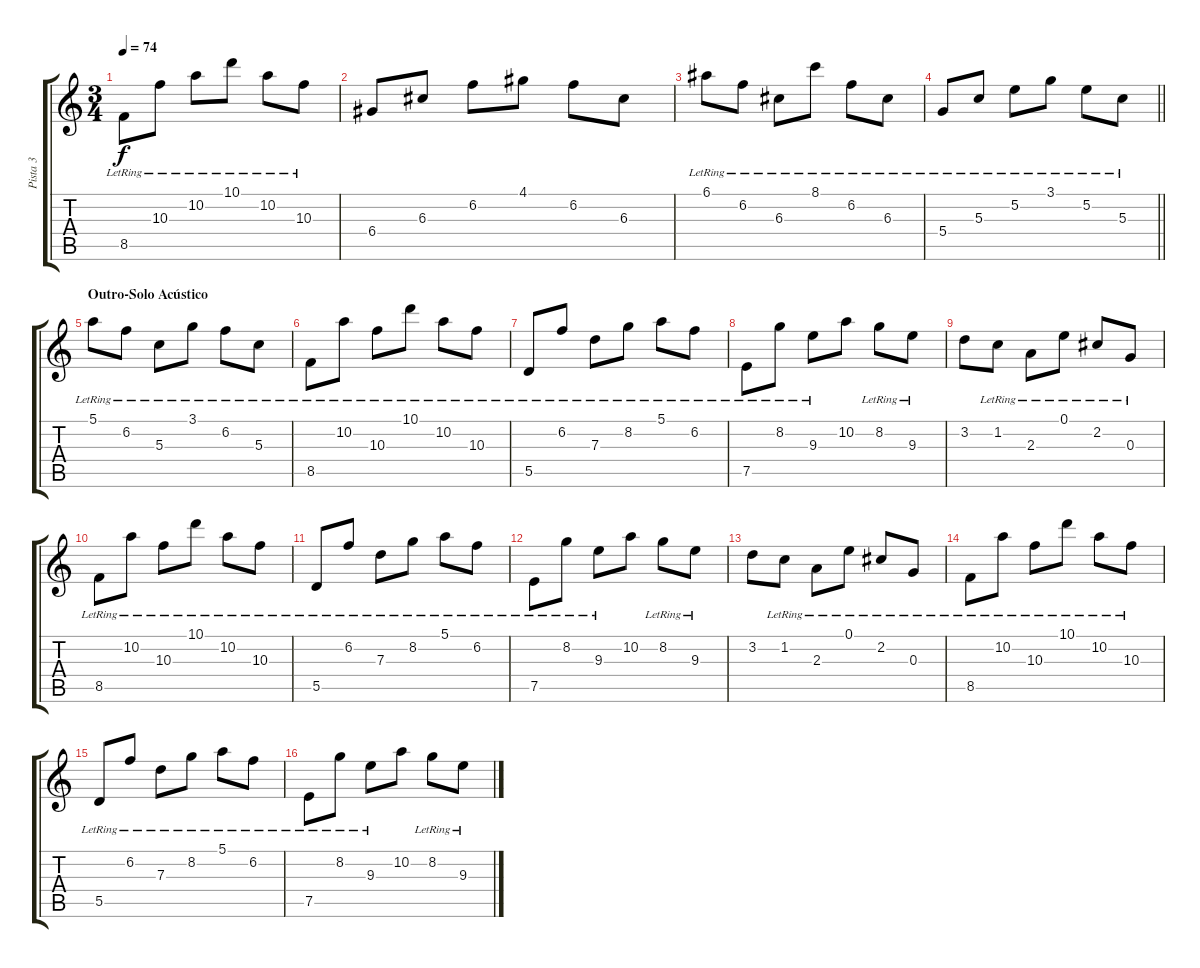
\track ("Pista 3" "Pista 3") {instrument electricguitarjazz}
\staff {score tabs}
\tuning (E4 B3 G3 D3 A2 D2) {hide}
\ts (3 4)
\tempo 74
\clef g2
\ks c
8.5{lr}.8{dy f} 10.3{lr}.8 10.2{lr}.8 10.1{lr}.8 10.2{lr}.8 10.3{lr}.8 |
6.4.8 6.3.8 6.2.8 4.1.8 6.2.8 6.3.8 |
6.1{lr}.8 6.2{lr}.8 6.3{lr}.8 8.1{lr}.8 6.2{lr}.8 6.3{lr}.8 |
\barLineRight lightlight
5.4{lr}.8 5.3{lr}.8 5.2{lr}.8 3.1{lr}.8 5.2{lr}.8 5.3{lr}.8 |
\section ("" "Outro-Solo Acústico")
5.1{lr}.8{volume 12} 6.2{lr}.8 5.3{lr}.8 3.1{lr}.8 6.2{lr}.8 5.3{lr}.8 |
8.5{lr}.8 10.2{lr}.8 10.3{lr}.8 10.1{lr}.8 10.2{lr}.8 10.3{lr}.8 |
5.5{lr}.8 6.2{lr}.8 7.3{lr}.8 8.2{lr}.8 5.1{lr}.8 6.2{lr}.8 |
7.5{lr}.8 8.2{lr}.8 9.3{lr}.8 10.2.8 8.2{lr}.8 9.3{lr}.8 |
3.2.8 1.2{lr}.8 2.3{lr}.8 0.1{lr}.8 2.2{lr}.8 0.3{lr}.8 |
8.5{lr}.8 10.2{lr}.8 10.3{lr}.8 10.1{lr}.8 10.2{lr}.8 10.3{lr}.8 |
5.5{lr}.8 6.2{lr}.8 7.3{lr}.8 8.2{lr}.8 5.1{lr}.8 6.2{lr}.8 |
7.5{lr}.8 8.2{lr}.8 9.3{lr}.8 10.2.8 8.2{lr}.8 9.3{lr}.8 |
3.2.8 1.2{lr}.8 2.3{lr}.8 0.1{lr}.8 2.2{lr}.8 0.3{lr}.8 |
8.5{lr}.8 10.2{lr}.8 10.3{lr}.8 10.1{lr}.8 10.2{lr}.8 10.3{lr}.8 |
5.5{lr}.8 6.2{lr}.8 7.3{lr}.8 8.2{lr}.8 5.1{lr}.8 6.2{lr}.8 |
7.5{lr}.8 8.2{lr}.8 9.3{lr}.8 10.2.8 8.2{lr}.8 9.3{lr}.8
